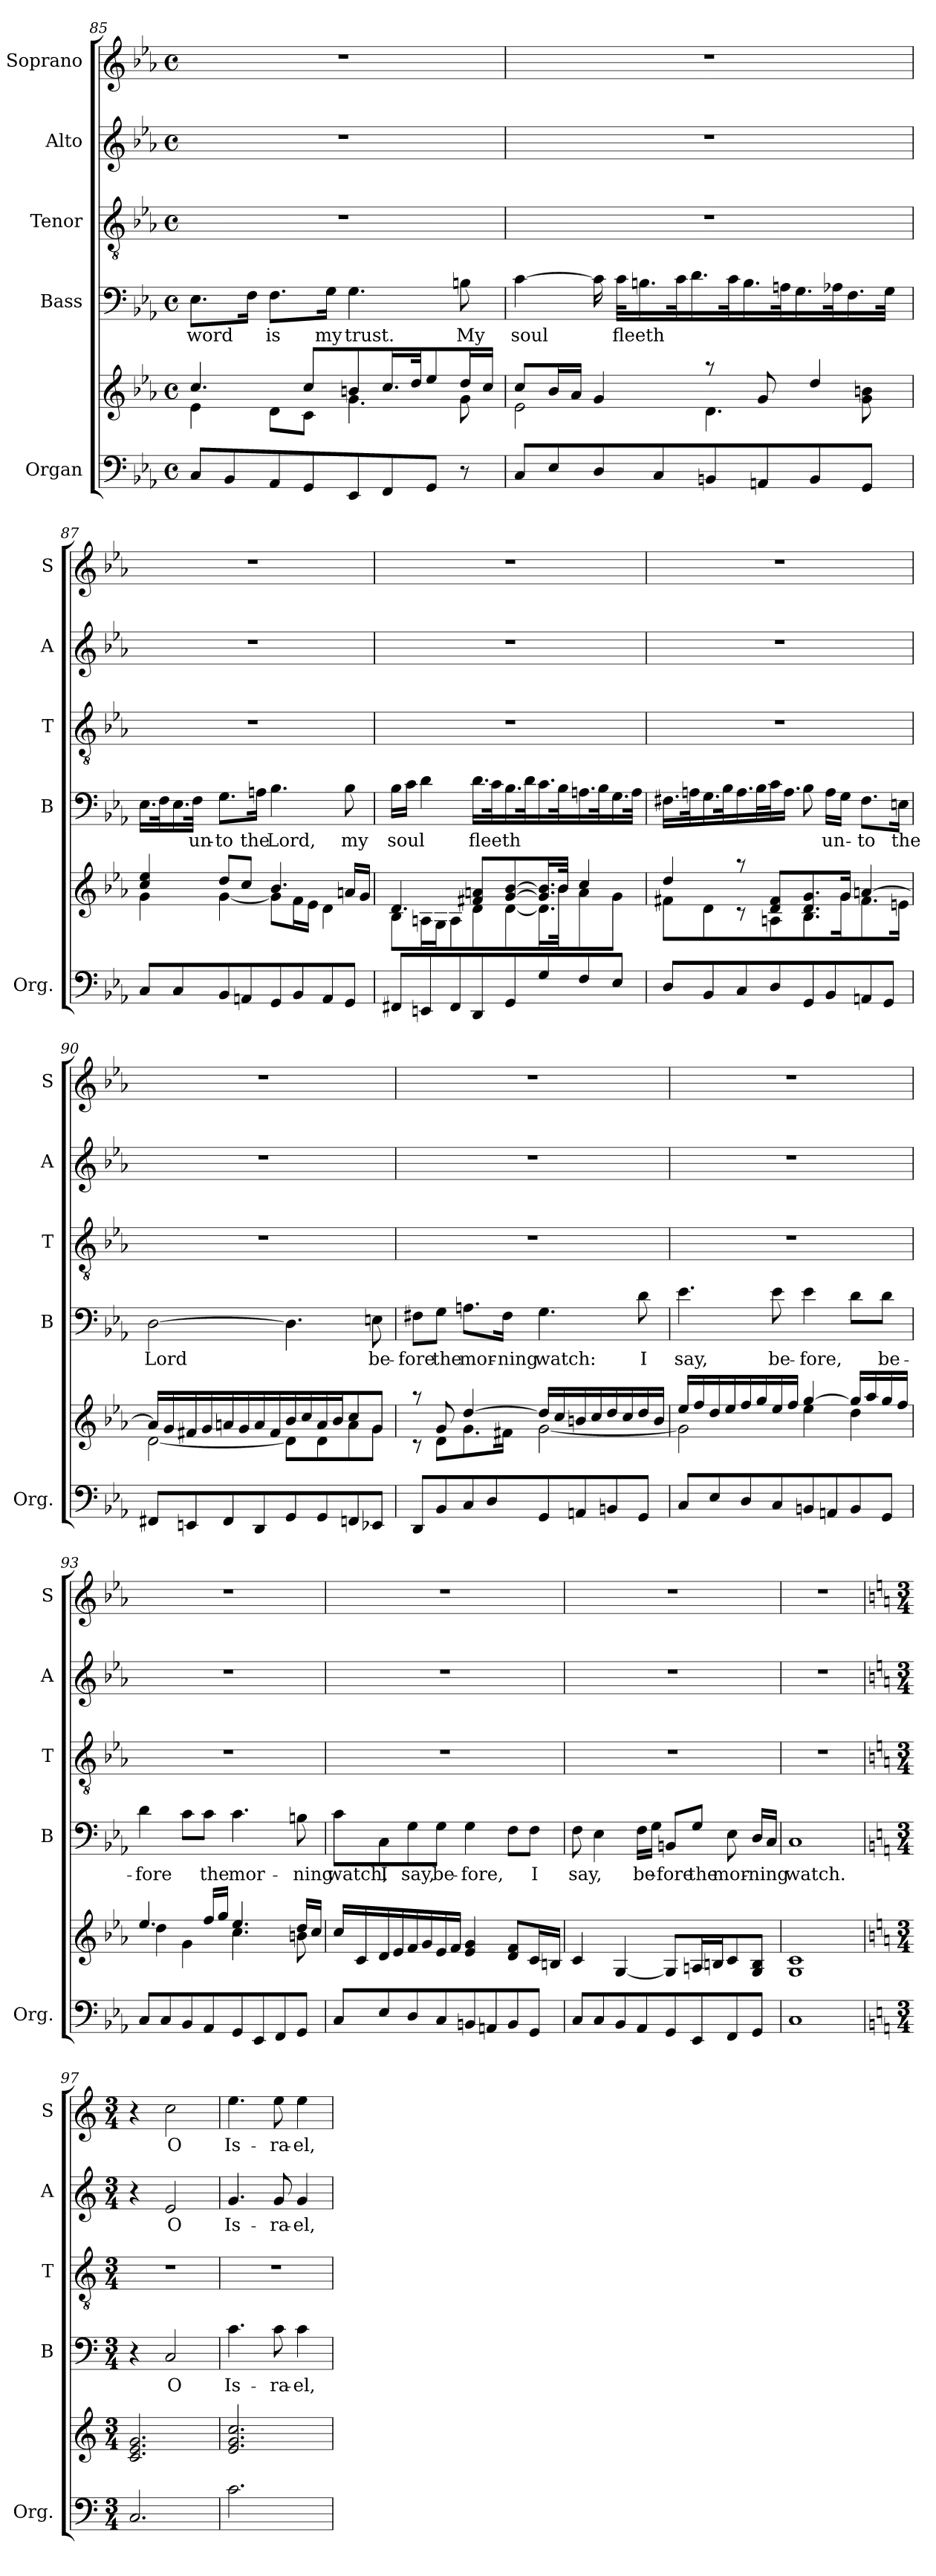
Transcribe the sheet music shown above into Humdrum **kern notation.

**kern	**kern	**kern	**text	**kern	**kern	**text	**kern	**text
*part5	*part5	*part4	*part4	*part3	*part2	*part2	*part1	*part1
*staff6	*staff5	*staff4	*staff4	*staff3	*staff2	*staff2	*staff1	*staff1
*I"Organ	*	*I"Bass	*	*I"Tenor	*I"Alto	*	*I"Soprano	*
*I'Org.	*	*I'B	*	*I'T	*I'A	*	*I'S	*
*clefF4	*clefG2	*clefF4	*	*clefGv2	*clefG2	*	*clefG2	*
*k[b-e-a-]	*k[b-e-a-]	*k[b-e-a-]	*	*k[b-e-a-]	*k[b-e-a-]	*	*k[b-e-a-]	*
*E-:	*E-:	*E-:	*	*E-:	*E-:	*	*E-:	*
*M4/4	*M4/4	*M4/4	*	*M4/4	*M4/4	*	*M4/4	*
*met(c)	*met(c)	*met(c)	*	*met(c)	*met(c)	*	*met(c)	*
=85	=85	=85	=85	=85	=85	=85	=85	=85
*	*^	*	*	*	*	*	*	*
!	!	!	!	!LO:LY:b	!	!	!	!	!
8C/L	4.cc!/	4e-!\	8.E-\L	word	1r	1r	.	1r	.
8BB-/	.	.	.	.	.	.	.	.	.
.	.	.	16F\Jk	.	.	.	.	.	.
!	!	!	!	!LO:LY:b	!	!	!	!	!
8AA-/	.	8d!\L	8.F\L	is	.	.	.	.	.
8GG/	8cc!/L	8c!\J	.	.	.	.	.	.	.
!	!	!	!	!LO:LY:b	!	!	!	!	!
.	.	.	16G\Jk	my	.	.	.	.	.
!	!	!	!	!LO:LY:b	!	!	!	!	!
8EE-/	8bn!/	4.g!\	4.G\	trust.	.	.	.	.	.
8FF/	16.cc!/L	.	.	.	.	.	.	.	.
.	32dd!/JK	.	.	.	.	.	.	.	.
8GG/J	8ee-!/	.	.	.	.	.	.	.	.
!	!	!	!	!LO:LY:b	!	!	!	!	!
8r	16dd!/L	8g!\	8Bn\	My	.	.	.	.	.
.	16cc!/JJ	.	.	.	.	.	.	.	.
=86	=86	=86	=86	=86	=86	=86	=86	=86	=86
!	!	!	!	!LO:LY:b	!	!	!	!	!
8C/L	8cc!/L	2e-!\	[4c\	soul	1r	1r	.	1r	.
8E-/	16b-/L	.	.	.	.	.	.	.	.
.	16a-/JJ	.	.	.	.	.	.	.	.
8D/	4g!/	.	16c\]	.	.	.	.	.	.
!	!	!	!	!LO:LY:b	!	!	!	!	!
.	.	.	32c\KLL	fleeth	.	.	.	.	.
.	.	.	16.Bn\	.	.	.	.	.	.
8C/	.	.	.	.	.	.	.	.	.
.	.	.	32c\K	.	.	.	.	.	.
.	.	.	16.d\	.	.	.	.	.	.
8BBn/	8raa	4.d!\	.	.	.	.	.	.	.
.	.	.	32c\K	.	.	.	.	.	.
.	.	.	16.B\	.	.	.	.	.	.
8AAn/	8g!/	.	.	.	.	.	.	.	.
.	.	.	32An\K	.	.	.	.	.	.
.	.	.	16.G\	.	.	.	.	.	.
8BB/	4dd!/	.	.	.	.	.	.	.	.
.	.	.	32A-X\K	.	.	.	.	.	.
.	.	.	16.F\	.	.	.	.	.	.
8GG/J	.	8g!\ 8bn!\	.	.	.	.	.	.	.
.	.	.	32G\JJk	.	.	.	.	.	.
.	.	.	32ryy	.	.	.	.	.	.
!!LO:PB:g=z
=87	=87	=87	=87	=87	=87	=87	=87	=87	=87
8C/L	4cc!/ 4ee-!/	4g!\	16.E-\LL	.	1r	1r	.	1r	.
.	.	.	32F\K	.	.	.	.	.	.
8C/	.	.	16.E-\	.	.	.	.	.	.
!	!	!	!	!LO:LY:b	!	!	!	!	!
.	.	.	32F\JJk	un-	.	.	.	.	.
!	!	!	!	!LO:LY:b	!	!	!	!	!
8BB-/	8dd!/L	[4g!\	8.G\L	-to	.	.	.	.	.
8AAn/	8cc!/J	.	.	.	.	.	.	.	.
!	!	!	!	!LO:LY:b	!	!	!	!	!
.	.	.	16An\Jk	the	.	.	.	.	.
!	!	!	!	!LO:LY:b	!	!	!	!	!
8GG/	4.b-!/	8g!\L]	4.B-\	Lord,	.	.	.	.	.
8BB-/	.	16f!\L	.	.	.	.	.	.	.
.	.	16e-!\JJ	.	.	.	.	.	.	.
8AA/	.	4d!\	.	.	.	.	.	.	.
!	!	!	!	!LO:LY:b	!	!	!	!	!
8GG/J	16an!/LL	.	8B-\	my	.	.	.	.	.
.	16g!/JJ	.	.	.	.	.	.	.	.
=88	=88	=88	=88	=88	=88	=88	=88	=88	=88
!	!	!	!	!LO:LY:b	!	!	!	!	!
8FF#X/L	4.d!/	8B-!\L	16B-\LL	soul	1r	1r	.	1r	.
.	.	.	16c\JJ	.	.	.	.	.	.
8EEn/	.	16An!\L	4d\	.	.	.	.	.	.
.	.	16G!\J	.	.	.	.	.	.	.
8FF#/	.	8A!\	.	.	.	.	.	.	.
!	!	!	!	!LO:LY:b	!	!	!	!	!
8DD/	8f#X!/ 8an!/L	8d!\	16.d\LL	fleeth	.	.	.	.	.
.	.	.	32c\K	.	.	.	.	.	.
8GG/	[8g!/ [8b-!/	[8d!\	16.B-\	.	.	.	.	.	.
.	.	.	32d\K	.	.	.	.	.	.
8G/	16.g!/] 16.b-!/]L	16.d!\L]	16.c\	.	.	.	.	.	.
.	32b-!/JJk	32b-!\JK	32B-\K	.	.	.	.	.	.
8F/	4cc!/	8a!\	16.An\	.	.	.	.	.	.
.	.	.	32B-\K	.	.	.	.	.	.
8E-/J	.	8g!\J	16.G\	.	.	.	.	.	.
.	.	.	32A\JJk	.	.	.	.	.	.
!!LO:LB:g=z
=89	=89	=89	=89	=89	=89	=89	=89	=89	=89
8D/L	4dd!/	8f#X!\L	16.F#X\LL	.	1r	1r	.	1r	.
.	.	.	32An\K	.	.	.	.	.	.
8BB-/	.	8d!\	16.G\	.	.	.	.	.	.
.	.	.	32B-\K	.	.	.	.	.	.
8C/	8raa	8r	16.A\	.	.	.	.	.	.
.	.	.	32B-\L	.	.	.	.	.	.
8D/	8d!/ 8f#!/L	8An!\	32c\J	.	.	.	.	.	.
.	.	.	16.A\JJ	.	.	.	.	.	.
8GG/	8.d!/ 8.g!/	8.B-!\	8B-\	.	.	.	.	.	.
!	!	!	!	!LO:LY:b	!	!	!	!	!
8BB-/	.	.	16A\LL	un-	.	.	.	.	.
.	16g!/Jk	16g!\K	16G\JJ	.	.	.	.	.	.
!	!	!	!	!LO:LY:b	!	!	!	!	!
8AAn/	[4an!/	8.f#!\	8.F#\L	-to	.	.	.	.	.
8GG/J	.	.	.	.	.	.	.	.	.
!	!	!	!	!LO:LY:b	!	!	!	!	!
.	.	16en!\Jk	16En\Jk	the	.	.	.	.	.
=90	=90	=90	=90	=90	=90	=90	=90	=90	=90
!	!	!	!	!LO:LY:b	!	!	!	!	!
8FF#X/L	16a!/LL]	[2d!\	[2D\	Lord	1r	1r	.	1r	.
.	16g/	.	.	.	.	.	.	.	.
8EEn/	16f#X/	.	.	.	.	.	.	.	.
.	16g/	.	.	.	.	.	.	.	.
8FF#/	16an/	.	.	.	.	.	.	.	.
.	16g/	.	.	.	.	.	.	.	.
8DD/	16a/	.	.	.	.	.	.	.	.
.	16f#/	.	.	.	.	.	.	.	.
8GG/	16b-/	8d!\L]	4.D\]	.	.	.	.	.	.
.	16cc/	.	.	.	.	.	.	.	.
8GG/	16a/	8d!\	.	.	.	.	.	.	.
.	16b-/J	.	.	.	.	.	.	.	.
8FFn/	8cc/	8a!\	.	.	.	.	.	.	.
!	!	!	!	!LO:LY:b	!	!	!	!	!
8EE-X/J	8g/J	8g!\J	8En\	be-	.	.	.	.	.
!!LO:PB:g=z
=91	=91	=91	=91	=91	=91	=91	=91	=91	=91
!	!	!	!	!LO:LY:b	!	!	!	!	!
8DD/L	8raa	8rc	8F#X\L	-fore	1r	1r	.	1r	.
!	!	!	!	!LO:LY:b	!	!	!	!	!
8BB-/	8g!/	8d!\L	8G\J	the	.	.	.	.	.
!	!	!	!	!LO:LY:b	!	!	!	!	!
8C/	[4dd!/	8.g!\	8.An\L	mor-	.	.	.	.	.
8D/	.	.	.	.	.	.	.	.	.
!	!	!	!	!LO:LY:b	!	!	!	!	!
.	.	16f#X!\Jk	16F#\Jk	-ning	.	.	.	.	.
!	!	!	!	!LO:LY:b	!	!	!	!	!
8GG/	16dd!/LL]	[2g!\	4.G\	watch:	.	.	.	.	.
.	16cc!/	.	.	.	.	.	.	.	.
8AAn/	16bn!/	.	.	.	.	.	.	.	.
.	16cc!/	.	.	.	.	.	.	.	.
8BBn/	16dd!/	.	.	.	.	.	.	.	.
.	16cc!/	.	.	.	.	.	.	.	.
!	!	!	!	!LO:LY:b	!	!	!	!	!
8GG/J	16dd!/	.	8d\	I	.	.	.	.	.
.	16b!/JJ	.	.	.	.	.	.	.	.
!!LO:LB:g=z
=92	=92	=92	=92	=92	=92	=92	=92	=92	=92
!	!	!	!	!LO:LY:b	!	!	!	!	!
8C/L	16ee-!/LL	2g!\]	4.e-\	say,	1r	1r	.	1r	.
.	16ff/	.	.	.	.	.	.	.	.
8E-/	16dd/	.	.	.	.	.	.	.	.
.	16ee-/	.	.	.	.	.	.	.	.
8D/	16ff/	.	.	.	.	.	.	.	.
.	16gg/	.	.	.	.	.	.	.	.
!	!	!	!	!LO:LY:b	!	!	!	!	!
8C/	16ee-/	.	8e-\	be-	.	.	.	.	.
.	16ff/JJ	.	.	.	.	.	.	.	.
!	!	!	!	!LO:LY:b	!	!	!	!	!
8BBn/	[4gg!/	4ee-!\	4e-\	-fore,	.	.	.	.	.
8AAn/	.	.	.	.	.	.	.	.	.
8BB/	16gg!/LL]	4dd!\	8d\L	.	.	.	.	.	.
.	16aa-!/	.	.	.	.	.	.	.	.
!	!	!	!	!LO:LY:b	!	!	!	!	!
8GG/J	16gg!/	.	8d\J	be-	.	.	.	.	.
.	16ff!/JJ	.	.	.	.	.	.	.	.
=93	=93	=93	=93	=93	=93	=93	=93	=93	=93
!	!	!	!	!LO:LY:b	!	!	!	!	!
8C/L	4.ee-!/	4dd!\	4d\	-fore	1r	1r	.	1r	.
8C/	.	.	.	.	.	.	.	.	.
8BB-/	.	4g!\	8c\L	.	.	.	.	.	.
!	!	!	!	!LO:LY:b	!	!	!	!	!
8AA-/	16ff!/LL	.	8c\J	the	.	.	.	.	.
.	16gg!/JJ	.	.	.	.	.	.	.	.
!	!	!	!	!LO:LY:b	!	!	!	!	!
8GG/	4.ee-!/	4.cc!\	4.c\	mor-	.	.	.	.	.
8EE-/	.	.	.	.	.	.	.	.	.
8FF/	.	.	.	.	.	.	.	.	.
!	!	!	!	!LO:LY:b	!	!	!	!	!
8GG/J	16dd!/LL	8bn!\	8Bn\	-ning	.	.	.	.	.
.	16cc!/JJ	.	.	.	.	.	.	.	.
*	*v	*v	*	*	*	*	*	*	*
=94	=94	=94	=94	=94	=94	=94	=94	=94
!	!	!	!LO:LY:b	!	!	!	!	!
8C/L	16cc!/LL	8c\L	watch,	1r	1r	.	1r	.
.	16c/	.	.	.	.	.	.	.
!	!	!	!LO:LY:b	!	!	!	!	!
8E-/	16d/	8C\	I	.	.	.	.	.
.	16e-/	.	.	.	.	.	.	.
!	!	!	!LO:LY:b	!	!	!	!	!
8D/	16f/	8G\	say,	.	.	.	.	.
.	16g/	.	.	.	.	.	.	.
!	!	!	!LO:LY:b	!	!	!	!	!
8C/	16e-/	8G\J	be-	.	.	.	.	.
.	16f/JJ	.	.	.	.	.	.	.
!	!	!	!LO:LY:b	!	!	!	!	!
8BBn/	4e-!/ 4g!/	4G\	-fore,	.	.	.	.	.
8AAn/	.	.	.	.	.	.	.	.
8BB/	8d!/ 8f!/L	8F\L	.	.	.	.	.	.
!	!	!	!LO:LY:b	!	!	!	!	!
8GG/J	16c!/L	8F\J	I	.	.	.	.	.
.	16Bn!/JJ	.	.	.	.	.	.	.
!!LO:PB:g=z
=95	=95	=95	=95	=95	=95	=95	=95	=95
!	!	!	!LO:LY:b	!	!	!	!	!
8C/L	4c!/	8F\	say,	1r	1r	.	1r	.
8C/	.	4E-\	.	.	.	.	.	.
8BB-/	[4G!/	.	.	.	.	.	.	.
!	!	!	!LO:LY:b	!	!	!	!	!
8AA-/	.	16F\LL	be-	.	.	.	.	.
.	.	16G\JJ	.	.	.	.	.	.
!	!	!	!LO:LY:b	!	!	!	!	!
8GG/	8G!/L]	8BBn/L	-fore	.	.	.	.	.
!	!	!	!LO:LY:b	!	!	!	!	!
8EE-/	16An!/L	8G/J	the	.	.	.	.	.
.	16Bn!/J	.	.	.	.	.	.	.
!	!	!	!LO:LY:b	!	!	!	!	!
8FF/	8c!/	8E-\	mor-	.	.	.	.	.
!	!	!	!LO:LY:b	!	!	!	!	!
8GG/J	8G!/ 8B!/J	16D/LL	-ning	.	.	.	.	.
.	.	16C/JJ	.	.	.	.	.	.
=96	=96	=96	=96	=96	=96	=96	=96	=96
!	!	!	!LO:LY:b	!	!	!	!	!
1C	1G! 1c!	1C	watch.	1r	1r	.	1r	.
=97	=97	=97	=97	=97	=97	=97	=97	=97
*k[]	*k[]	*k[]	*	*k[]	*k[]	*	*k[]	*
*C:	*C:	*C:	*	*C:	*C:	*	*C:	*
*M3/4	*M3/4	*M3/4	*	*M3/4	*M3/4	*	*M3/4	*
*	*	*	*	*	*	*	*MM100	*
2.C/	2.c!/ 2.e!/ 2.g!/	4r	.	2.r	4r	.	4r	.
!	!	!	!LO:LY:b	!	!	!LO:LY:b	!	!LO:LY:b
.	.	2C/	O	.	2e/	O	2cc\	O
=98	=98	=98	=98	=98	=98	=98	=98	=98
!	!	!	!LO:LY:b	!	!	!LO:LY:b	!	!LO:LY:b
2.c\	2.e!/ 2.g!/ 2.cc!/	4.c\	Is-	2.r	4.g/	Is-	4.ee\	Is-
!	!	!	!LO:LY:b	!	!	!LO:LY:b	!	!LO:LY:b
.	.	8c\	-ra-	.	8g/	-ra-	8ee\	-ra-
!	!	!	!LO:LY:b	!	!	!LO:LY:b	!	!LO:LY:b
.	.	4c\	-el,	.	4g/	-el,	4ee\	-el,
=	=	=	=	=	=	=	=	=
*-	*-	*-	*-	*-	*-	*-	*-	*-
